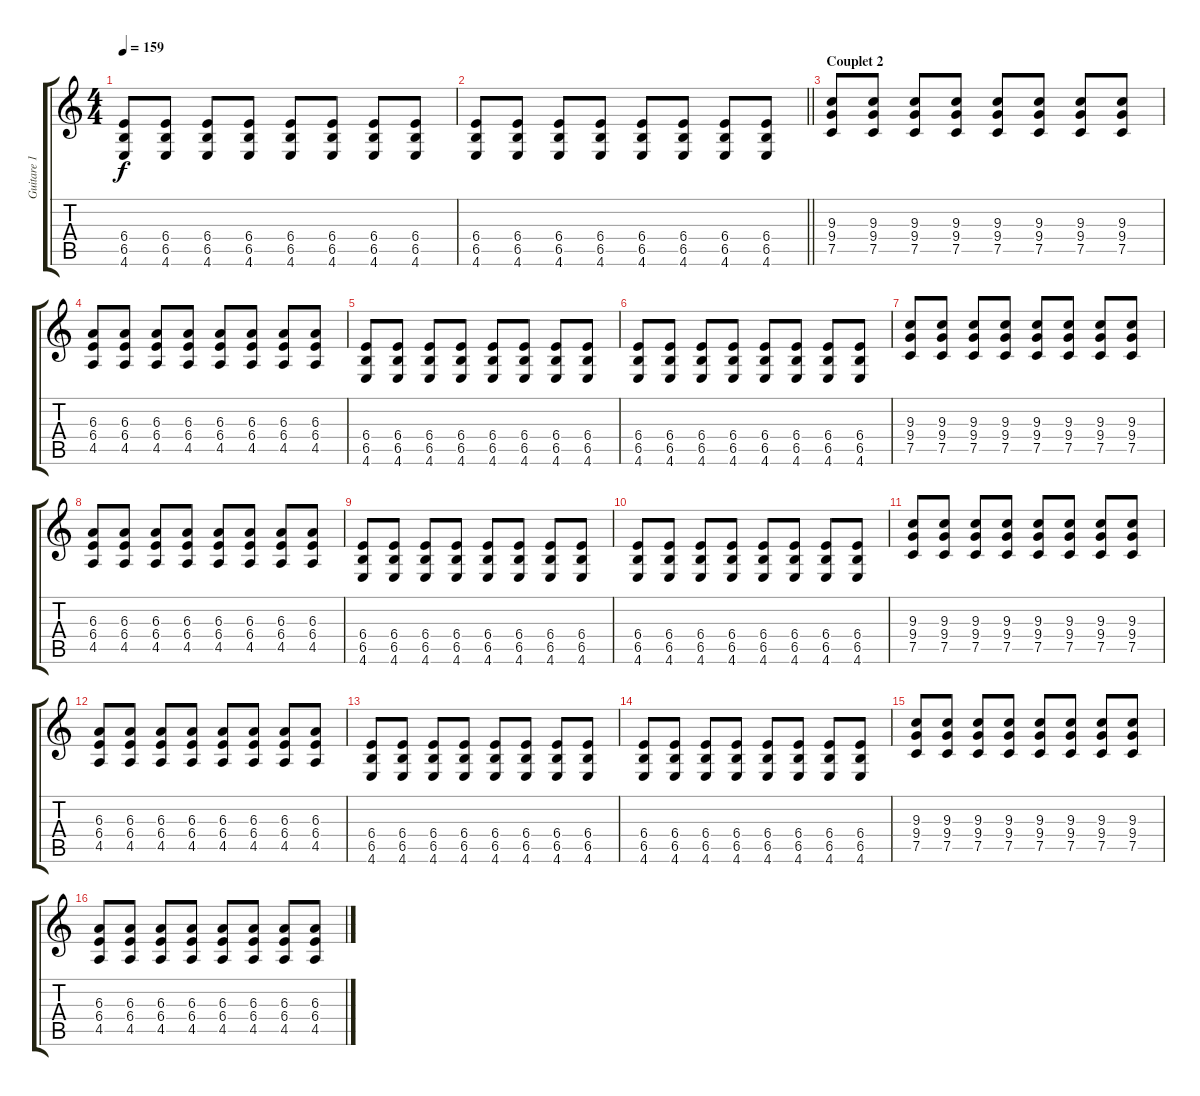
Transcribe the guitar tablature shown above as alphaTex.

\track ("Guitare 1" "Guitare 1") {instrument distortionguitar}
\staff {score tabs}
\tuning (C4 G3 Eb3 Bb2 F2 C2) {hide}
\ts (4 4)
\tempo 159
\clef g2
\ks c
(6.4 6.5 4.6).8{dy f} (6.4 6.5 4.6).8 (6.4 6.5 4.6).8 (6.4 6.5 4.6).8 (6.4 6.5 4.6).8 (6.4 6.5 4.6).8 (6.4 6.5 4.6).8 (6.4 6.5 4.6).8 |
\barLineRight lightlight
(6.4 6.5 4.6).8 (6.4 6.5 4.6).8 (6.4 6.5 4.6).8 (6.4 6.5 4.6).8 (6.4 6.5 4.6).8 (6.4 6.5 4.6).8 (6.4 6.5 4.6).8 (6.4 6.5 4.6).8 |
\section ("" "Couplet 2")
(9.3 9.4 7.5).8 (9.3 9.4 7.5).8 (9.3 9.4 7.5).8 (9.3 9.4 7.5).8 (9.3 9.4 7.5).8 (9.3 9.4 7.5).8 (9.3 9.4 7.5).8 (9.3 9.4 7.5).8 |
(6.3 6.4 4.5).8 (6.3 6.4 4.5).8 (6.3 6.4 4.5).8 (6.3 6.4 4.5).8 (6.3 6.4 4.5).8 (6.3 6.4 4.5).8 (6.3 6.4 4.5).8 (6.3 6.4 4.5).8 |
(6.4 6.5 4.6).8 (6.4 6.5 4.6).8 (6.4 6.5 4.6).8 (6.4 6.5 4.6).8 (6.4 6.5 4.6).8 (6.4 6.5 4.6).8 (6.4 6.5 4.6).8 (6.4 6.5 4.6).8 |
(6.4 6.5 4.6).8 (6.4 6.5 4.6).8 (6.4 6.5 4.6).8 (6.4 6.5 4.6).8 (6.4 6.5 4.6).8 (6.4 6.5 4.6).8 (6.4 6.5 4.6).8 (6.4 6.5 4.6).8 |
(9.3 9.4 7.5).8 (9.3 9.4 7.5).8 (9.3 9.4 7.5).8 (9.3 9.4 7.5).8 (9.3 9.4 7.5).8 (9.3 9.4 7.5).8 (9.3 9.4 7.5).8 (9.3 9.4 7.5).8 |
(6.3 6.4 4.5).8 (6.3 6.4 4.5).8 (6.3 6.4 4.5).8 (6.3 6.4 4.5).8 (6.3 6.4 4.5).8 (6.3 6.4 4.5).8 (6.3 6.4 4.5).8 (6.3 6.4 4.5).8 |
(6.4 6.5 4.6).8 (6.4 6.5 4.6).8 (6.4 6.5 4.6).8 (6.4 6.5 4.6).8 (6.4 6.5 4.6).8 (6.4 6.5 4.6).8 (6.4 6.5 4.6).8 (6.4 6.5 4.6).8 |
(6.4 6.5 4.6).8 (6.4 6.5 4.6).8 (6.4 6.5 4.6).8 (6.4 6.5 4.6).8 (6.4 6.5 4.6).8 (6.4 6.5 4.6).8 (6.4 6.5 4.6).8 (6.4 6.5 4.6).8 |
(9.3 9.4 7.5).8 (9.3 9.4 7.5).8 (9.3 9.4 7.5).8 (9.3 9.4 7.5).8 (9.3 9.4 7.5).8 (9.3 9.4 7.5).8 (9.3 9.4 7.5).8 (9.3 9.4 7.5).8 |
(6.3 6.4 4.5).8 (6.3 6.4 4.5).8 (6.3 6.4 4.5).8 (6.3 6.4 4.5).8 (6.3 6.4 4.5).8 (6.3 6.4 4.5).8 (6.3 6.4 4.5).8 (6.3 6.4 4.5).8 |
(6.4 6.5 4.6).8 (6.4 6.5 4.6).8 (6.4 6.5 4.6).8 (6.4 6.5 4.6).8 (6.4 6.5 4.6).8 (6.4 6.5 4.6).8 (6.4 6.5 4.6).8 (6.4 6.5 4.6).8 |
(6.4 6.5 4.6).8 (6.4 6.5 4.6).8 (6.4 6.5 4.6).8 (6.4 6.5 4.6).8 (6.4 6.5 4.6).8 (6.4 6.5 4.6).8 (6.4 6.5 4.6).8 (6.4 6.5 4.6).8 |
(9.3 9.4 7.5).8 (9.3 9.4 7.5).8 (9.3 9.4 7.5).8 (9.3 9.4 7.5).8 (9.3 9.4 7.5).8 (9.3 9.4 7.5).8 (9.3 9.4 7.5).8 (9.3 9.4 7.5).8 |
(6.3 6.4 4.5).8 (6.3 6.4 4.5).8 (6.3 6.4 4.5).8 (6.3 6.4 4.5).8 (6.3 6.4 4.5).8 (6.3 6.4 4.5).8 (6.3 6.4 4.5).8 (6.3 6.4 4.5).8
